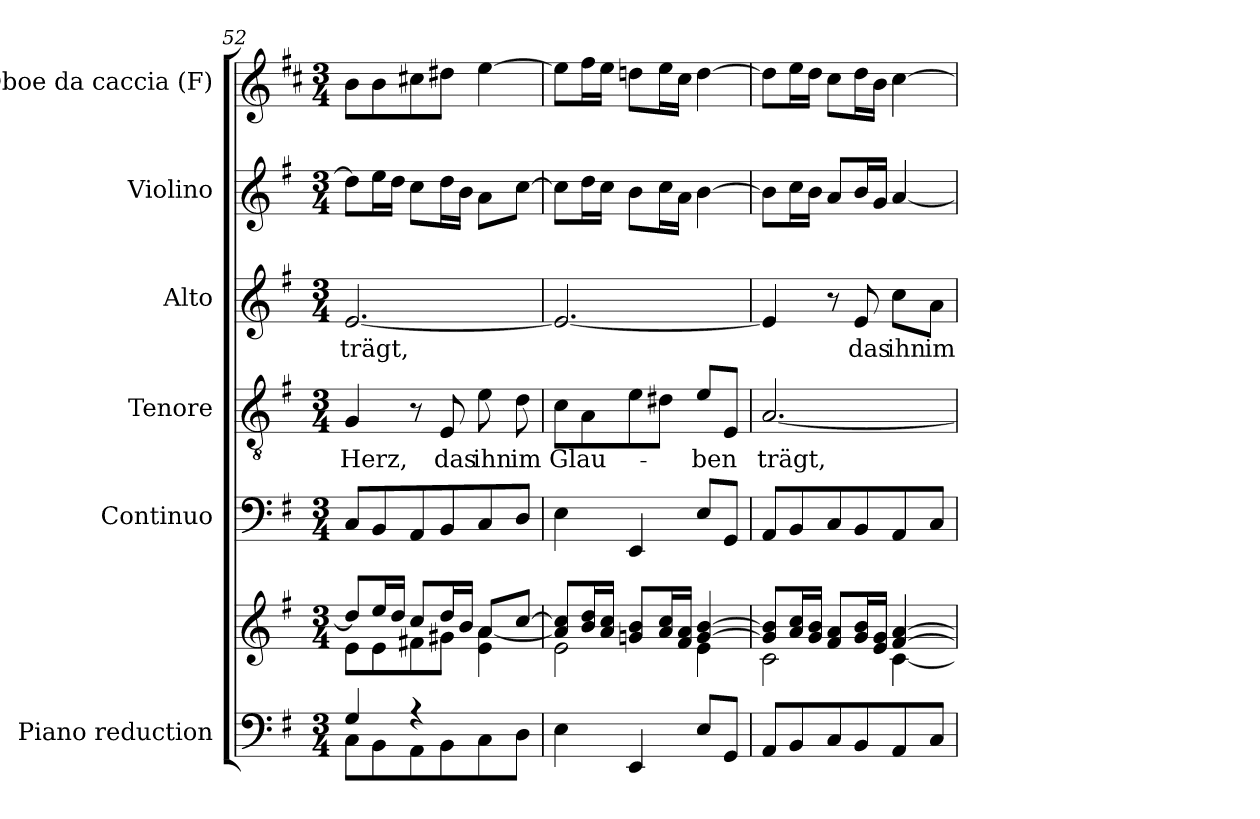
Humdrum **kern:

**kern	**kern	**kern	**kern	**text	**kern	**text	**kern	**kern
*part6	*part6	*part5	*part4	*part4	*part3	*part3	*part2	*part1
*staff7	*staff6	*staff5	*staff4	*staff4	*staff3	*staff3	*staff2	*staff1
*I"Piano reduction	*	*I"Continuo	*I"Tenore	*	*I"Alto	*	*I"Violino	*I"Oboe da caccia (F)
*I'Pno	*	*	*	*	*	*	*I'Vln	*
*clefF4	*clefG2	*clefF4	*clefGv2	*	*clefG2	*	*clefG2	*clefG2
*	*	*	*	*	*	*	*	*ITrd4c7
*k[f#]	*k[f#]	*k[f#]	*k[f#]	*	*k[f#]	*	*k[f#]	*k[f#]
*M3/4	*M3/4	*M3/4	*M3/4	*	*M3/4	*	*M3/4	*M3/4
=52	=52	=52	=52	=52	=52	=52	=52	=52
*^	*^	*	*	*	*	*	*	*
!	!	!	!	!	!	!LO:LY:b	!	!LO:LY:b	!	!
4G/	8C\L	8dd/L]	8e\L	8C/L	4G/	Herz,	[2.e/	trägt,	8dd\L]	8e\L
.	8BB\	16ee/L	8e\	8BB/	.	.	.	.	16ee\L	8e\
.	.	16dd/JJ	.	.	.	.	.	.	16dd\JJ	.
4r	8AA\	8cc/L	8f#X\	8AA/	8r	.	.	.	8cc\L	8f#X\
!	!	!	!	!	!	!LO:LY:b	!	!	!	!
.	8BB\	16dd/L	8g#X\J	8BB/	8E/	das	.	.	16dd\L	8g#X\J
.	.	16b/JJ	.	.	.	.	.	.	16b\JJ	.
!	!	!	!	!	!	!LO:LY:b	!	!	!	!
4ryy	8C\	8a/L	4e\ [4a\	8C/	8e\	ihn	.	.	8a\L	[4a\
!	!	!	!	!	!	!LO:LY:b	!	!	!	!
.	8D\J	[8cc/J	.	8D/J	8d\	im	.	.	[8cc\J	.
=53	=53	=53	=53	=53	=53	=53	=53	=53	=53	=53
!	!	!	!	!	!	!LO:LY:b	!	!	!	!
*v	*v	*	*	*	*	*	*	*	*	*
4E\	8a/] 8cc/]L	2e\	4E\	8c\L	Glau-	2.e/_	.	8cc\L]	8a\L]
.	16b/ 16dd/L	.	.	8A\	.	.	.	16dd\L	16b\L
.	16a/ 16cc/JJ	.	.	.	.	.	.	16cc\JJ	16a\JJ
4EE/	8gn/ 8b/L	.	4EE/	8e\	.	.	.	8b\L	8gn\L
.	16a/ 16cc/L	.	.	8d#X\J	.	.	.	16cc\L	16a\L
.	16f#/ 16a/JJ	.	.	.	.	.	.	16a\JJ	16f#\JJ
!	!	!	!	!	!LO:LY:b	!	!	!	!
8E/L	[4g/ [4b/	4e\	8E/L	8e/L	-ben	.	.	[4b\	[4g\
8GG/J	.	.	8GG/J	8E/J	.	.	.	.	.
!!LO:PB:g=z
=54	=54	=54	=54	=54	=54	=54	=54	=54	=54
!	!	!	!	!	!LO:LY:b	!	!	!	!
8AA/L	8g/] 8b/]L	2c\	8AA/L	[2.A/	trägt,	4e/]	.	8b\L]	8g\L]
8BB/	16a/ 16cc/L	.	8BB/	.	.	.	.	16cc\L	16a\L
.	16g/ 16b/JJ	.	.	.	.	.	.	16b\JJ	16g\JJ
8C/	8f#/ 8a/L	.	8C/	.	.	8r	.	8a/L	8f#\L
!	!	!	!	!	!	!	!LO:LY:b	!	!
8BB/	16g/ 16b/L	.	8BB/	.	.	8e/	das	16b/L	16g\L
.	16e/ 16g/JJ	.	.	.	.	.	.	16g/JJ	16e\JJ
!	!	!	!	!	!	!	!LO:LY:b	!	!
8AA/	[4f#/ [4a/	[4c\	8AA/	.	.	8cc\L	ihn	[4a/	[4f#\
!	!	!	!	!	!	!	!LO:LY:b	!	!
8C/J	.	.	8C/J	.	.	8a\J	im	.	.
*	*v	*v	*	*	*	*	*	*	*
=	=	=	=	=	=	=	=	=
*-	*-	*-	*-	*-	*-	*-	*-	*-
